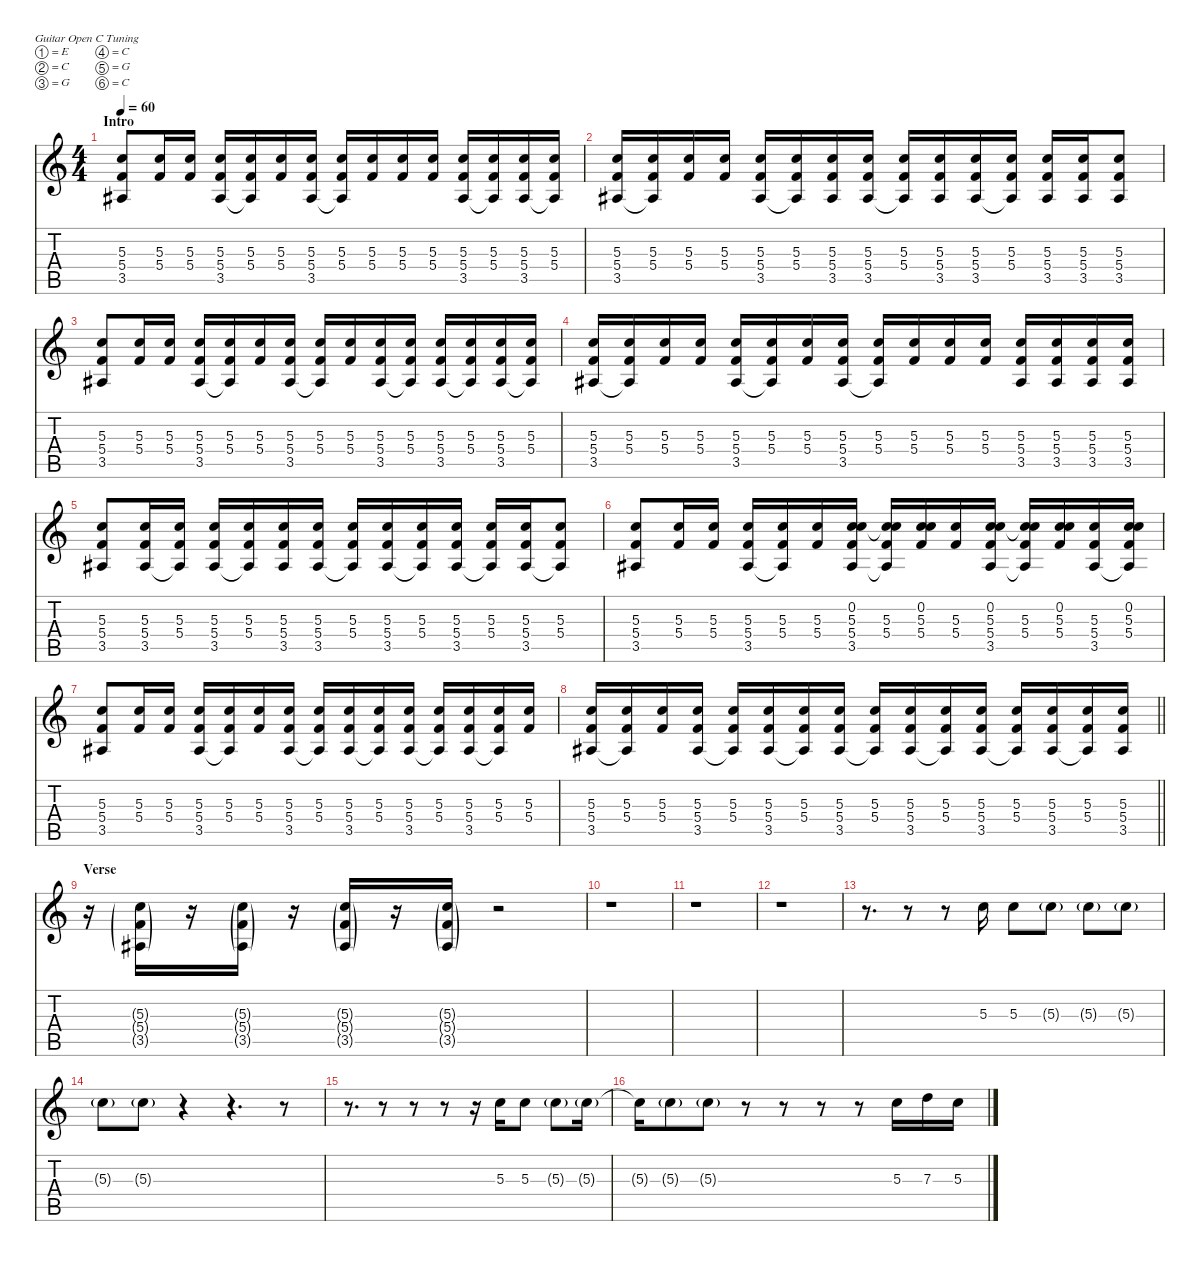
\defaultSystemsLayout 4
\hideDynamics
\bracketExtendMode nobrackets
\singleTrackTrackNamePolicy hidden
\multiTrackTrackNamePolicy hidden
\firstSystemTrackNameMode fullname
\firstSystemTrackNameOrientation horizontal
\otherSystemsTrackNameOrientation horizontal
\track ("Towsnend Left" "s.guit.") {instrument acousticguitarsteel}
\staff {score tabs}
\tuning (E4 C4 G3 C3 G2 C2)
\ts (4 4)
\section ("" "Intro")
\tempo 60
\clef g2
\ks c
(5.3 5.4 3.5{acc #}).8{dy f instrument acousticguitarsteel beam Up} (5.3 5.4).16{beam Up} (5.3 5.4).16{beam Up} (5.3 5.4 3.5{acc #}).16{beam Up} (5.3 5.4 3.5{t acc #}).16{beam Up} (5.3 5.4).16{beam Up} (5.3 5.4 3.5{acc #}).16{beam Up} (5.3 5.4 3.5{t acc #}).16{beam Up} (5.3 5.4).16{beam Up} (5.3 5.4).16{beam Up} (5.3 5.4).16{beam Up} (5.3 5.4 3.5{acc #}).16{beam Up} (5.3 5.4 3.5{t acc #}).16{beam Up} (5.3 5.4 3.5{acc #}).16{beam Up} (5.3 5.4 3.5{t acc #}).16{beam Up} |
(5.3 5.4 3.5{acc #}).16{beam Up} (5.3 5.4 3.5{t acc #}).16{beam Up} (5.3 5.4).16{beam Up} (5.3 5.4).16{beam Up} (5.3 5.4 3.5{acc #}).16{beam Up} (5.3 5.4 3.5{t acc #}).16{beam Up} (5.3 5.4 3.5{acc #}).16{beam Up} (5.3 5.4 3.5{acc #}).16{beam Up} (5.3 5.4 3.5{t acc #}).16{beam Up} (5.3 5.4 3.5{acc #}).16{beam Up} (5.3 5.4 3.5{acc #}).16{beam Up} (5.3 5.4 3.5{t acc #}).16{beam Up} (5.3 5.4 3.5{acc #}).16{beam Up} (5.3 5.4 3.5{acc #}).16{beam Up} (5.3 5.4 3.5{acc #}).8{beam Up} |
(5.3 5.4 3.5{acc #}).8{beam Up} (5.3 5.4).16{beam Up} (5.3 5.4).16{beam Up} (5.3 5.4 3.5{acc #}).16{beam Up} (5.3 5.4 3.5{t acc #}).16{beam Up} (5.3 5.4).16{beam Up} (5.3 5.4 3.5{acc #}).16{beam Up} (5.3 5.4 3.5{t acc #}).16{beam Up} (5.3 5.4).16{beam Up} (5.3 5.4 3.5{acc #}).16{beam Up} (5.3 5.4 3.5{t acc #}).16{beam Up} (5.3 5.4 3.5{acc #}).16{beam Up} (5.3 5.4 3.5{t acc #}).16{beam Up} (5.3 5.4 3.5{acc #}).16{beam Up} (5.3 5.4 3.5{t acc #}).16{beam Up} |
(5.3 5.4 3.5{acc #}).16{beam Up} (5.3 5.4 3.5{t acc #}).16{beam Up} (5.3 5.4).16{beam Up} (5.3 5.4).16{beam Up} (5.3 5.4 3.5{acc #}).16{beam Up} (5.3 5.4 3.5{t acc #}).16{beam Up} (5.3 5.4).16{beam Up} (5.3 5.4 3.5{acc #}).16{beam Up} (5.3 5.4 3.5{t acc #}).16{beam Up} (5.3 5.4).16{beam Up} (5.3 5.4).16{beam Up} (5.3 5.4).16{beam Up} (5.3 5.4 3.5{acc #}).16{beam Up} (5.3 5.4 3.5{acc #}).16{beam Up} (5.3 5.4 3.5{acc #}).16{beam Up} (5.3 5.4 3.5{acc #}).16{beam Up} |
(5.3 5.4 3.5{acc #}).8{beam Up} (5.3 5.4 3.5{acc #}).16{beam Up} (5.3 5.4 3.5{t acc #}).16{beam Up} (5.3 5.4 3.5{acc #}).16{beam Up} (5.3 5.4 3.5{t acc #}).16{beam Up} (5.3 5.4 3.5{acc #}).16{beam Up} (5.3 5.4 3.5{acc #}).16{beam Up} (5.3 5.4 3.5{t acc #}).16{beam Up} (5.3 5.4 3.5{acc #}).16{beam Up} (5.3 5.4 3.5{t acc #}).16{beam Up} (5.3 5.4 3.5{acc #}).16{beam Up} (5.3 5.4 3.5{t acc #}).16{beam Up} (5.3 5.4 3.5{acc #}).16{beam Up} (5.3 5.4 3.5{t acc #}).8{beam Up} |
(5.3 5.4 3.5{acc #}).8{beam Up} (5.3 5.4).16{beam Up} (5.3 5.4).16{beam Up} (5.3 5.4 3.5{acc #}).16{beam Up} (5.3 5.4 3.5{t acc #}).16{beam Up} (5.3 5.4).16{beam Up} (0.2 5.3 5.4 3.5{acc #}).16{beam Up} (0.2{t} 5.3 5.4 3.5{t acc #}).16{beam Up} (0.2 5.3 5.4).16{beam Up} (5.3 5.4).16{beam Up} (0.2 5.3 5.4 3.5{acc #}).16{beam Up} (0.2{t} 5.3 5.4 3.5{t acc #}).16{beam Up} (0.2 5.3 5.4).16{beam Up} (5.3 5.4 3.5{acc #}).16{beam Up} (0.2 5.3 5.4 3.5{t acc #}).16{beam Up} |
(5.3 5.4 3.5{acc #}).8{beam Up} (5.3 5.4).16{beam Up} (5.3 5.4).16{beam Up} (5.3 5.4 3.5{acc #}).16{beam Up} (5.3 5.4 3.5{t acc #}).16{beam Up} (5.3 5.4).16{beam Up} (5.3 5.4 3.5{acc #}).16{beam Up} (5.3 5.4 3.5{t acc #}).16{beam Up} (5.3 5.4 3.5{acc #}).16{beam Up} (5.3 5.4 3.5{t acc #}).16{beam Up} (5.3 5.4 3.5{acc #}).16{beam Up} (5.3 5.4 3.5{t acc #}).16{beam Up} (5.3 5.4 3.5{acc #}).16{beam Up} (5.3 5.4 3.5{t acc #}).16{beam Up} (5.3 5.4).16{beam Up} |
\barLineRight lightlight
(5.3 5.4 3.5{acc #}).16{beam Up} (5.3 5.4 3.5{t acc #}).16{beam Up} (5.3 5.4).16{beam Up} (5.3 5.4 3.5{acc #}).16{beam Up} (5.3 5.4 3.5{t acc #}).16{beam Up} (5.3 5.4 3.5{acc #}).16{beam Up} (5.3 5.4 3.5{t acc #}).16{beam Up} (5.3 5.4 3.5{acc #}).16{beam Up} (5.3 5.4 3.5{t acc #}).16{beam Up} (5.3 5.4 3.5{acc #}).16{beam Up} (5.3 5.4 3.5{t acc #}).16{beam Up} (5.3 5.4 3.5{acc #}).16{beam Up} (5.3 5.4 3.5{t acc #}).16{beam Up} (5.3 5.4 3.5{acc #}).16{beam Up} (5.3 5.4 3.5{t acc #}).16{beam Up} (5.3 5.4 3.5{acc #}).16{beam Up} |
\section ("" "Verse")
r.16{beam Down} (5.3{g} 5.4{g} 3.5{g acc #}).16{beam Up} r.16{beam Up} (5.3{g} 5.4{g} 3.5{g acc #}).16{beam Up} r.16{beam Up} (5.3{g} 5.4{g} 3.5{g acc #}).16{beam Up} r.16{beam Up} (5.3{g} 5.4{g} 3.5{g acc #}).16{beam Up} r.2{beam Up} |
r.1{beam Down} |
r.1{beam Down} |
r.1{beam Down} |
r.8{d beam Down} r.8{beam Down} r.8{beam Down} 5.3.16{dy mf beam Down} 5.3.8{beam Down} 5.3{g}.8{beam Down} 5.3{g}.8{beam Down} 5.3{g}.8{dy ff beam Down} |
5.3{g}.8{beam Down} 5.3{g}.8{beam Down} r.4{beam Down} r.4{d beam Down} r.8{beam Down} |
r.8{d beam Down} r.8{beam Down} r.8{beam Down} r.8{beam Down} r.16{beam Down} 5.3.16{dy f beam Down} 5.3.8{beam Down} 5.3{g}.8{beam Down} 5.3{g}.16{beam Down} |
5.3{t}.16{beam Down} 5.3{g}.8{beam Down} 5.3{g}.8{beam Down} r.8{beam Down} r.8{beam Down} r.8{beam Down} r.8{beam Down} 5.3.16{beam Down} 7.3.16{beam Down} 5.3.16{beam Down}
